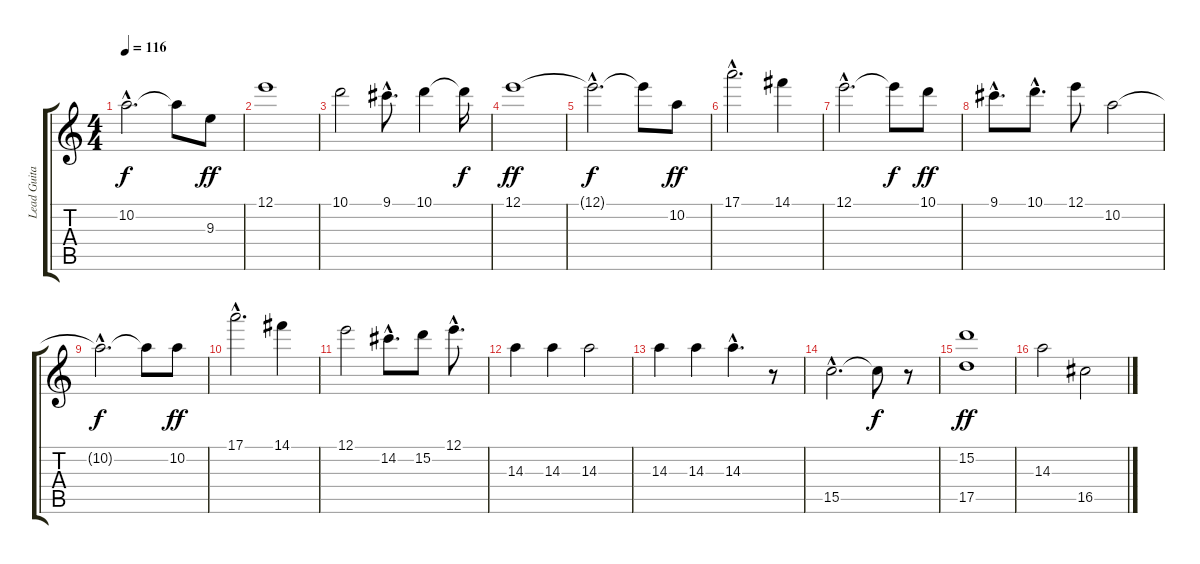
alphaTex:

\track ("Lead Guitar" "Lead Guita") {instrument distortionguitar}
\staff {score tabs}
\tuning (E4 B3 G3 D3 A2 E2) {hide}
\ts (4 4)
\tempo 116
\clef g2
\ks c
10.2{hac t}.2{d dy f} 10.2{t}.8 9.3.8{dy ff} |
12.1.1 |
10.1.2 9.1{hac}.8{d} 10.1.4 10.1{t}.16{dy f} |
12.1.1{dy ff} |
12.1{hac t}.2{d dy f} 12.1{t}.8 10.2.8{dy ff} |
17.1{hac}.2{d} 14.1.4 |
12.1{hac}.2{d} 12.1{t}.8{dy f} 10.1.8{dy ff} |
9.1{hac}.8{d} 10.1{hac}.8{d} 12.1.8 10.2.2 |
10.2{hac t}.2{d dy f} 10.2{t}.8 10.2.8{dy ff} |
17.1{hac}.2{d} 14.1.4 |
12.1.2 14.2{hac}.8{d} 15.2.8 12.1{hac}.8{d} |
14.3.4 14.3.4 14.3.2 |
14.3.4 14.3.4 14.3{hac}.4{d} r.8 |
15.5{hac}.2{d} 15.5{t}.8{dy f} r.8 |
(15.2 17.5).1{dy ff} |
14.3.2 16.5.2
